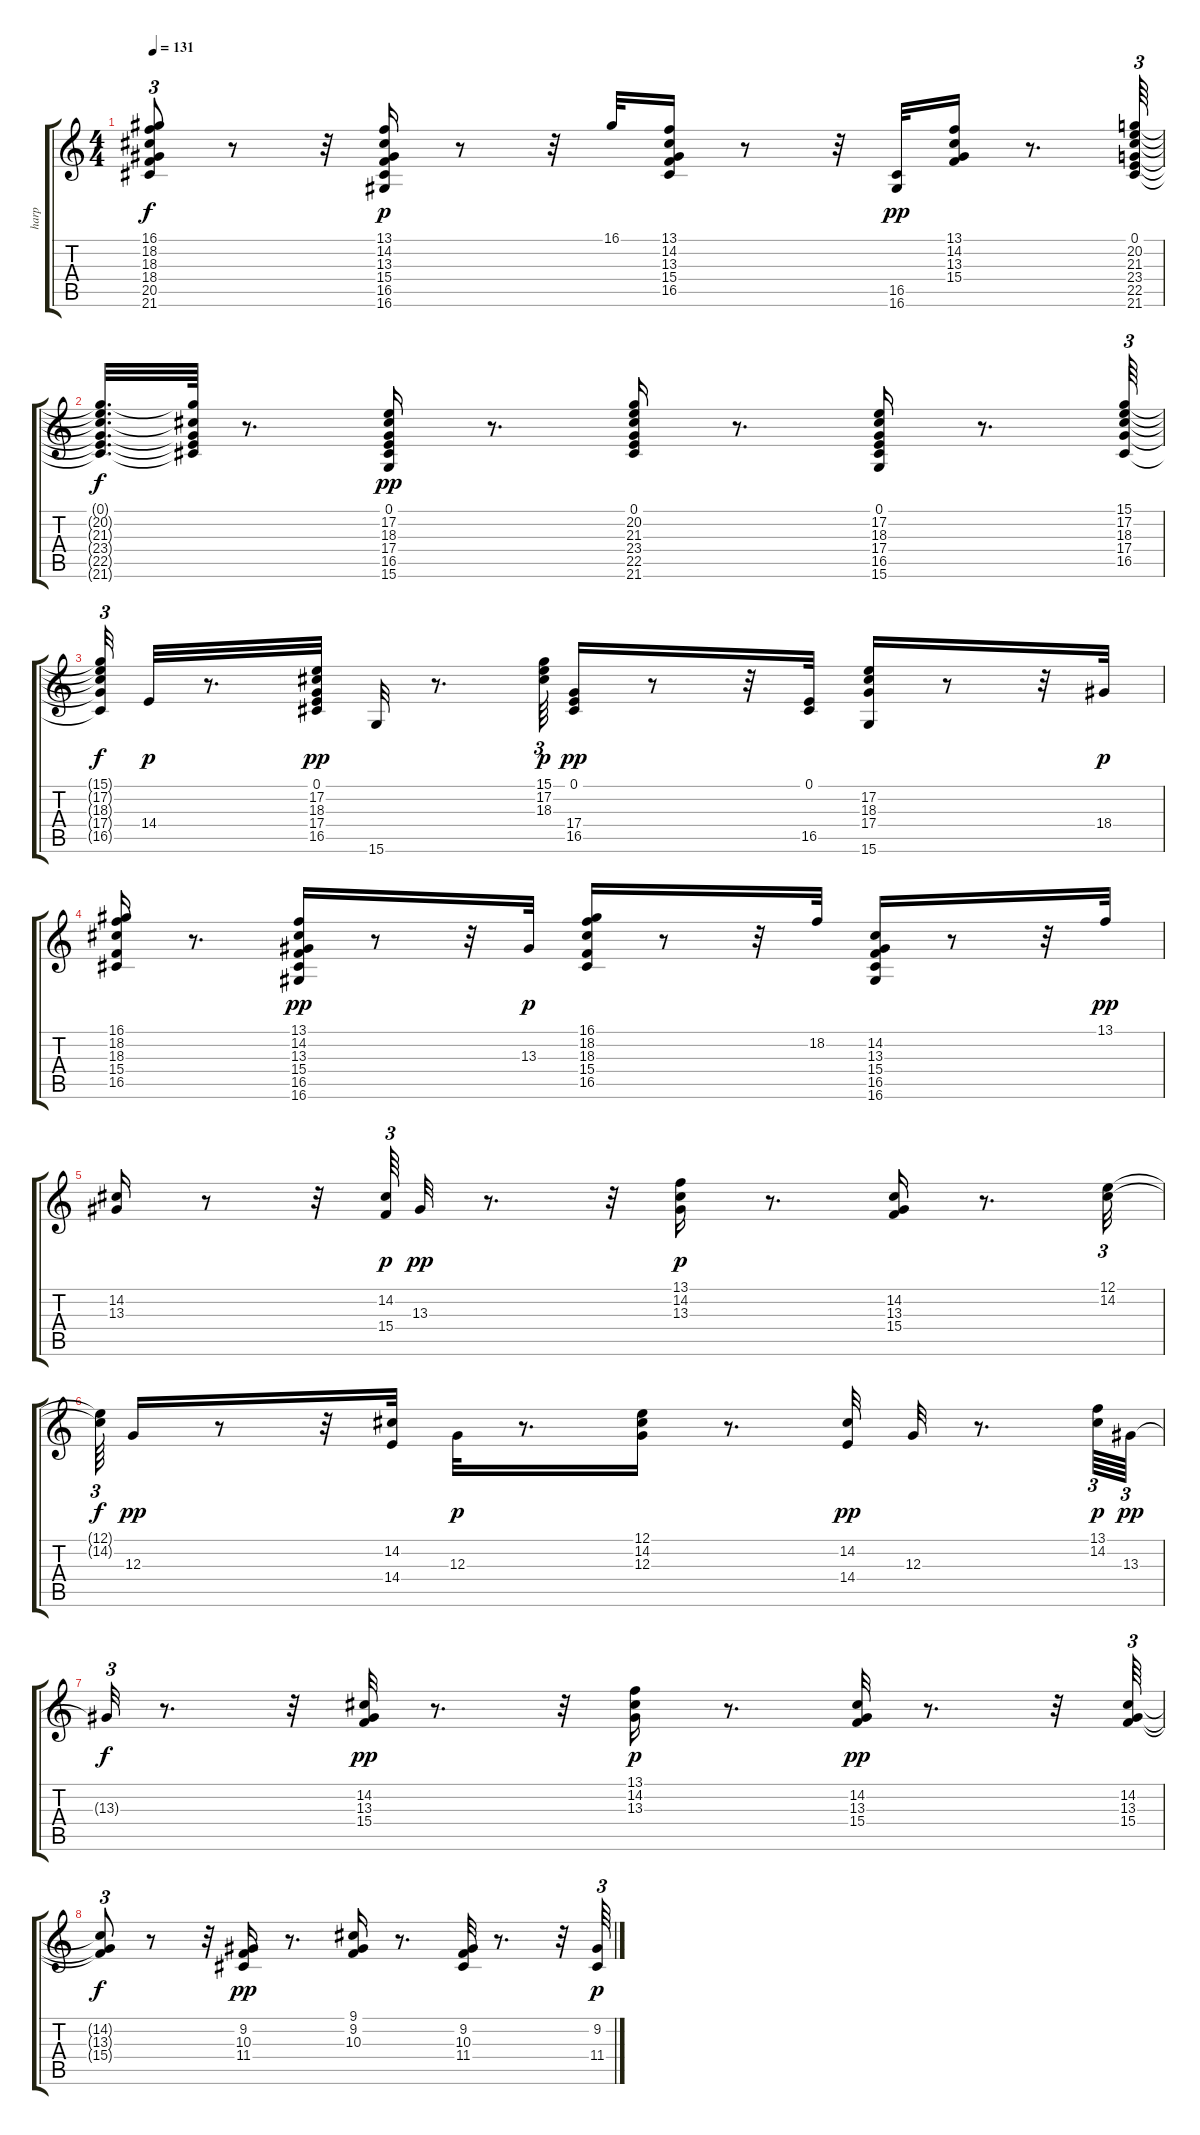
\track ("harp" "harp") {instrument orchestralharp}
\staff {score tabs}
\tuning (E4 B3 G3 D3 A2 E2) {hide}
\ts (4 4)
\tempo 131
\clef g2
\ks c
(16.1{t} 18.2{t} 18.3{t} 18.4{t} 20.5{t} 21.6{t}).8{tu (3 2) dy f} r.8 r.32 (13.1 14.2 13.3 15.4 16.5 16.6).16{dy p} r.8 r.32 16.1.32 (13.1 14.2 13.3 15.4 16.5).16 r.8 r.32 (16.5 16.6).32{dy pp} (13.1 14.2 13.3 15.4).16 r.8{d} (0.1 20.2 21.3 23.4 22.5 21.6).64{tu (3 2)} |
(0.1{t} 20.2{t} 21.3{t} 23.4{t} 22.5{t} 21.6{t}).32{d dy f} (0.1{t} 20.2{t} 23.4{t} 22.5{t} 21.6{t}).64 r.8{d} (0.1 17.2 18.3 17.4 16.5 15.6).16{dy pp} r.8{d} (0.1 20.2 21.3 23.4 22.5 21.6).16 r.8{d} (0.1 17.2 18.3 17.4 16.5 15.6).16 r.8{d} (15.1 17.2 18.3 17.4 16.5).64{tu (3 2)} |
(15.1{t} 17.2{t} 18.3{t} 17.4{t} 16.5{t}).32{tu (3 2) dy f} 14.4.32{dy p} r.8{d} (0.1 17.2 18.3 17.4 16.5).32{dy pp} 15.6.32 r.8{d} (15.1 17.2 18.3).64{tu (3 2) dy p} (0.1 17.4 16.5).16{dy pp} r.8 r.32 (0.1 16.5).32 (17.2 18.3 17.4 15.6).16 r.8 r.32 18.4.32{dy p} |
(16.1 18.2 18.3 15.4 16.5).16 r.8{d} (13.1 14.2 13.3 15.4 16.5 16.6).16{dy pp} r.8 r.32 13.3.32{dy p} (16.1 18.2 18.3 15.4 16.5).16 r.8 r.32 18.2.32 (14.2 13.3 15.4 16.5 16.6).16 r.8 r.32 13.1.32{dy pp} |
(14.2 13.3).16 r.8 r.32 (14.2 15.4).64{tu (3 2) dy p} 13.3.32{dy pp} r.8{d} r.32 (13.1 14.2 13.3).16{dy p} r.8{d} (14.2 13.3 15.4).16 r.8{d} (12.1 14.2).32{tu (3 2)} |
(12.1{t} 14.2{t}).64{tu (3 2) dy f} 12.3.16{dy pp} r.8 r.32 (14.2 14.4).32 12.3.32{dy p} r.8{d} (12.1 14.2 12.3).16 r.8{d} (14.2 14.4).32{dy pp} 12.3.32 r.8{d} (13.1 14.2).64{tu (3 2) dy p} 13.3.64{tu (3 2) dy pp} |
13.3{t}.32{tu (3 2) dy f} r.8{d} r.32 (14.2 13.3 15.4).32{dy pp} r.8{d} r.32 (13.1 14.2 13.3).16{dy p} r.8{d} (14.2 13.3 15.4).32{dy pp} r.8{d} r.32 (14.2 13.3 15.4).64{tu (3 2)} |
(14.2{t} 13.3{t} 15.4{t}).8{tu (3 2) dy f} r.8 r.32 (9.2 10.3 11.4).16{dy pp} r.8{d} (9.1 9.2 10.3).16 r.8{d} (9.2 10.3 11.4).32 r.8{d} r.32 (9.2 11.4).64{tu (3 2) dy p}
